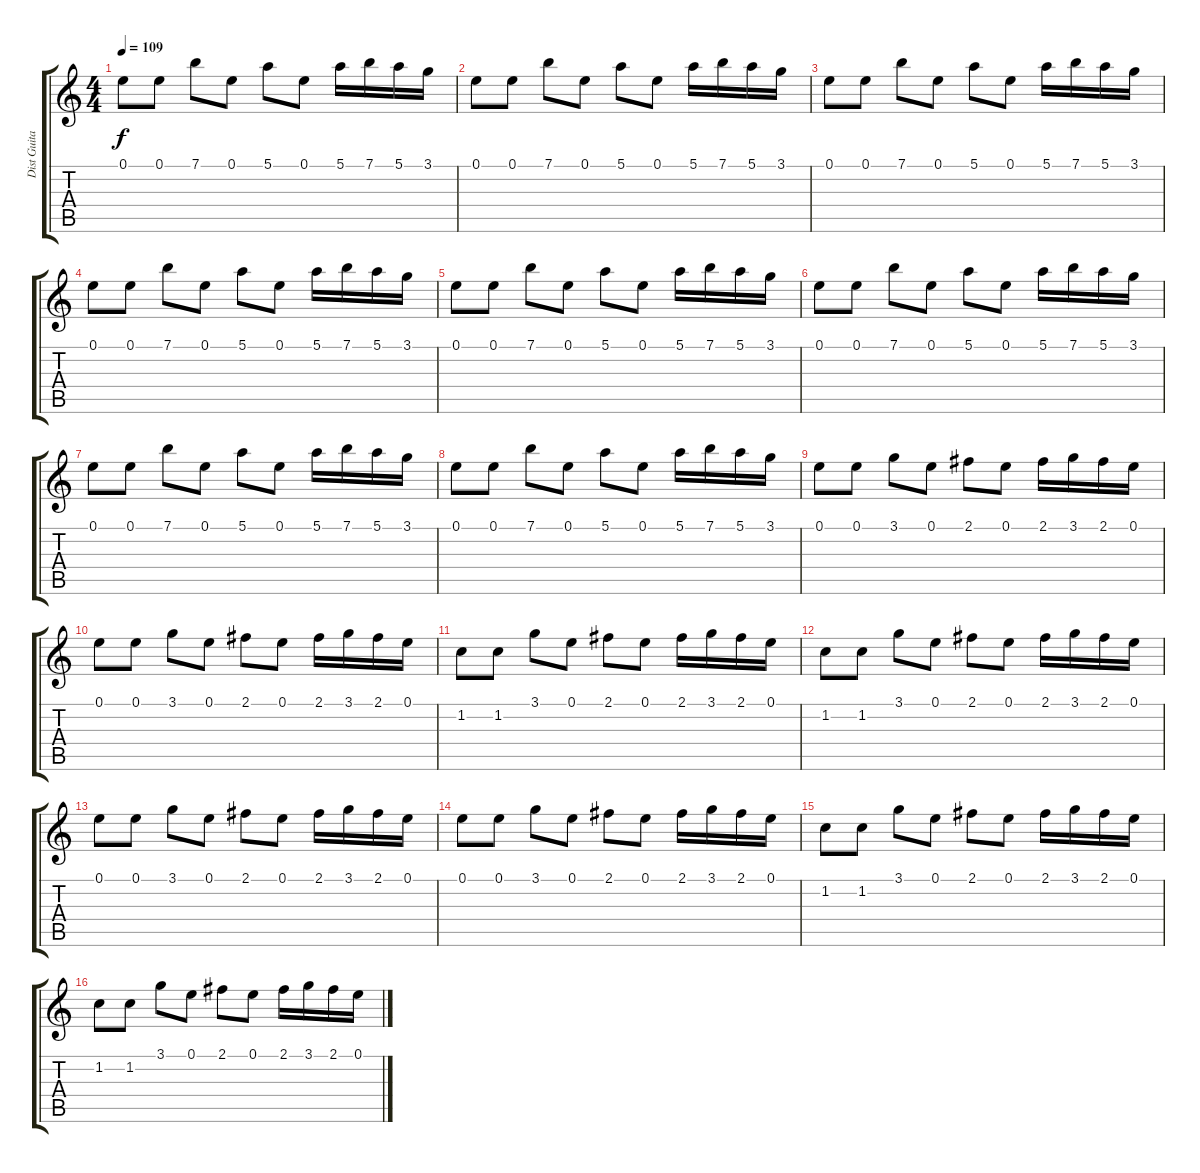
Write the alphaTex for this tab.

\track ("Dist Guitar 2" "Dist Guita") {instrument distortionguitar}
\staff {score tabs}
\tuning (E4 B3 G3 D3 A2 E2) {hide}
\ts (4 4)
\tempo 109
\clef g2
\ks c
0.1.8{dy f} 0.1.8 7.1.8 0.1.8 5.1.8 0.1.8 5.1.16 7.1.16 5.1.16 3.1.16 |
0.1.8 0.1.8 7.1.8 0.1.8 5.1.8 0.1.8 5.1.16 7.1.16 5.1.16 3.1.16 |
0.1.8 0.1.8 7.1.8 0.1.8 5.1.8 0.1.8 5.1.16 7.1.16 5.1.16 3.1.16 |
0.1.8 0.1.8 7.1.8 0.1.8 5.1.8 0.1.8 5.1.16 7.1.16 5.1.16 3.1.16 |
0.1.8 0.1.8 7.1.8 0.1.8 5.1.8 0.1.8 5.1.16 7.1.16 5.1.16 3.1.16 |
0.1.8 0.1.8 7.1.8 0.1.8 5.1.8 0.1.8 5.1.16 7.1.16 5.1.16 3.1.16 |
0.1.8 0.1.8 7.1.8 0.1.8 5.1.8 0.1.8 5.1.16 7.1.16 5.1.16 3.1.16 |
0.1.8 0.1.8 7.1.8 0.1.8 5.1.8 0.1.8 5.1.16 7.1.16 5.1.16 3.1.16 |
0.1.8 0.1.8 3.1.8 0.1.8 2.1.8 0.1.8 2.1.16 3.1.16 2.1.16 0.1.16 |
0.1.8 0.1.8 3.1.8 0.1.8 2.1.8 0.1.8 2.1.16 3.1.16 2.1.16 0.1.16 |
1.2.8 1.2.8 3.1.8 0.1.8 2.1.8 0.1.8 2.1.16 3.1.16 2.1.16 0.1.16 |
1.2.8 1.2.8 3.1.8 0.1.8 2.1.8 0.1.8 2.1.16 3.1.16 2.1.16 0.1.16 |
0.1.8 0.1.8 3.1.8 0.1.8 2.1.8 0.1.8 2.1.16 3.1.16 2.1.16 0.1.16 |
0.1.8 0.1.8 3.1.8 0.1.8 2.1.8 0.1.8 2.1.16 3.1.16 2.1.16 0.1.16 |
1.2.8 1.2.8 3.1.8 0.1.8 2.1.8 0.1.8 2.1.16 3.1.16 2.1.16 0.1.16 |
1.2.8 1.2.8 3.1.8 0.1.8 2.1.8 0.1.8 2.1.16 3.1.16 2.1.16 0.1.16
